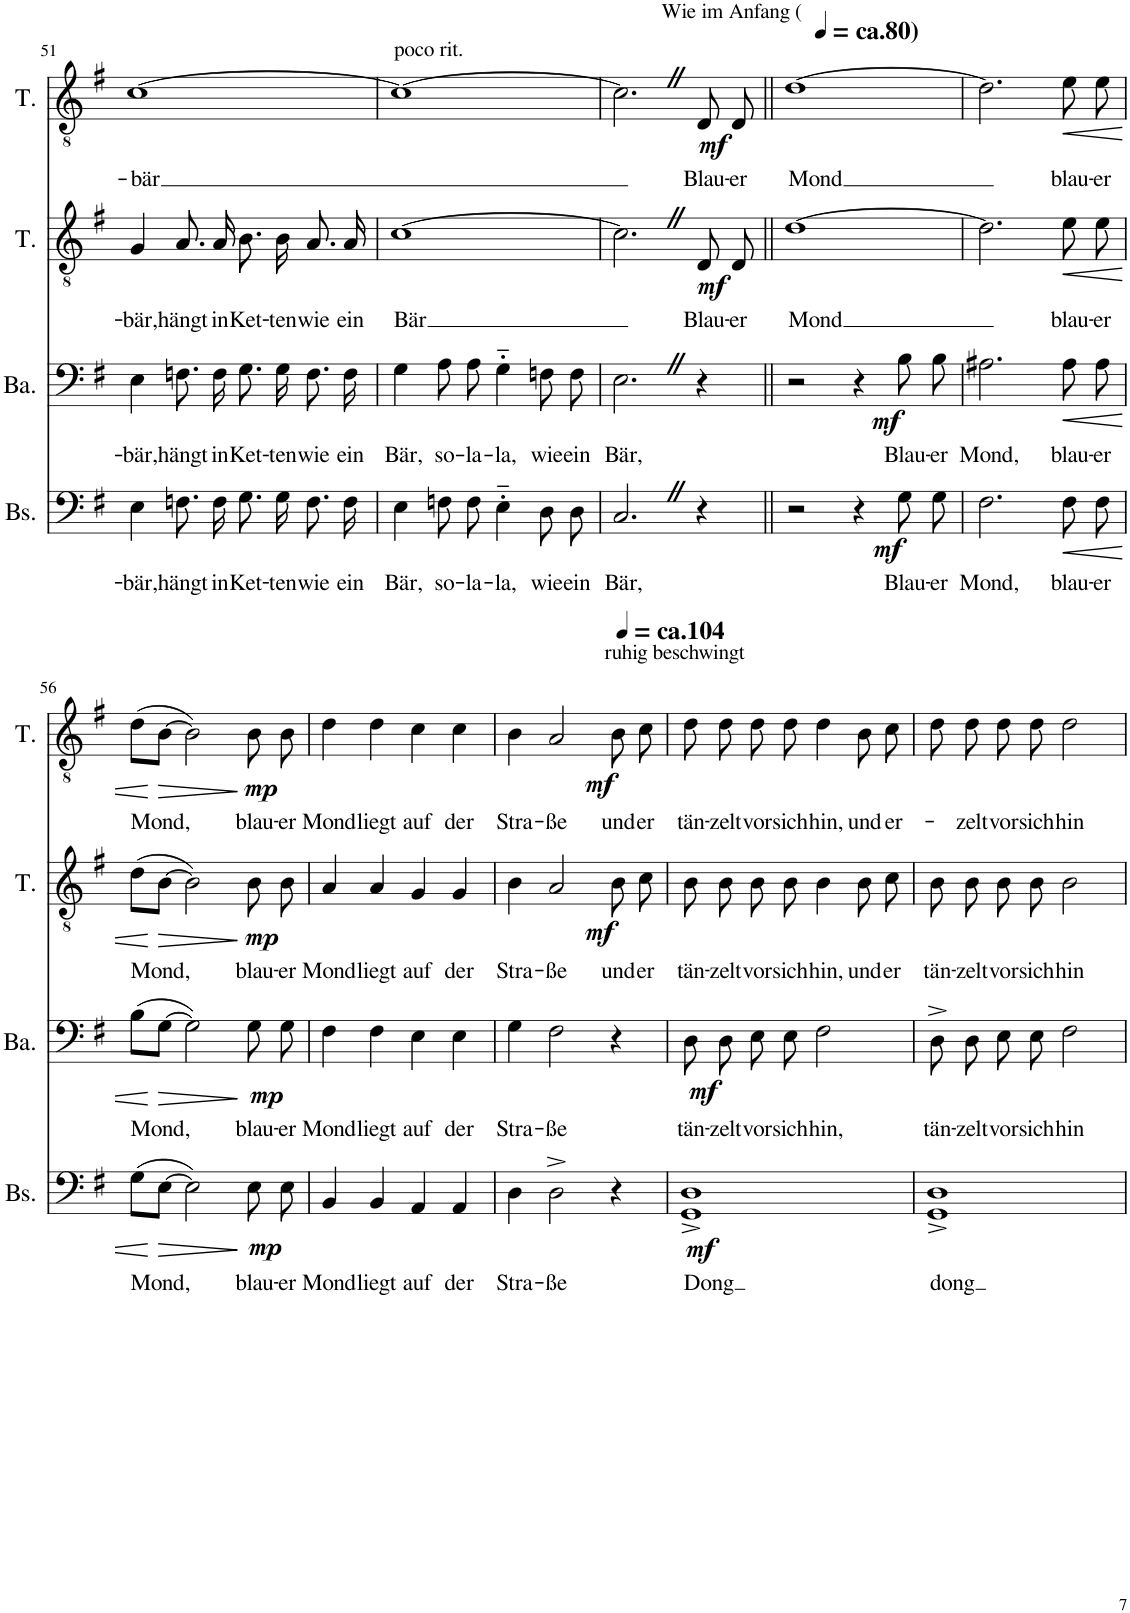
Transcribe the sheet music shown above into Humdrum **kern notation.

**kern	**text	**dynam	**kern	**text	**dynam	**kern	**text	**dynam	**kern	**text	**dynam
*part4	*part4	*part4	*part3	*part3	*part3	*part2	*part2	*part2	*part1	*part1	*part1
*staff4	*staff4	*staff4	*staff3	*staff3	*staff3	*staff2	*staff2	*staff2	*staff1	*staff1	*staff1
*I"Bas	*	*	*I"Bariton	*	*	*I"Tenor	*	*	*I"Tenor	*	*
*I'Bs.	*	*	*I'Ba.	*	*	*I'T.	*	*	*I'T.	*	*
!!LO:PB:g=z
*clefF4	*	*	*clefF4	*	*	*clefGv2	*	*	*clefGv2	*	*
*k[f#]	*	*	*k[f#]	*	*	*k[f#]	*	*	*k[f#]	*	*
*M4/4	*	*	*M4/4	*	*	*M4/4	*	*	*M4/4	*	*
=51	=51	=51	=51	=51	=51	=51	=51	=51	=51	=51	=51
!	!LO:LY:b	!	!	!LO:LY:b	!	!	!LO:LY:b	!	!	!LO:LY:b	!
4E\	bär,	.	4E\	bär,	.	4G/	bär,	.	[1c	-bär	.
!	!LO:LY:b	!	!	!LO:LY:b	!	!	!LO:LY:b	!	!	!	!
8.Fn\	hängt	.	8.Fn\	hängt	.	8.A/	hängt	.	.	.	.
!	!LO:LY:b	!	!	!LO:LY:b	!	!	!LO:LY:b	!	!	!	!
16F\	in	.	16F\	in	.	16A/	in	.	.	.	.
!	!LO:LY:b	!	!	!LO:LY:b	!	!	!LO:LY:b	!	!	!	!
8.G\	Ket-	.	8.G\	Ket-	.	8.B\	Ket-	.	.	.	.
!	!LO:LY:b	!	!	!LO:LY:b	!	!	!LO:LY:b	!	!	!	!
16G\	-ten	.	16G\	-ten	.	16B\	-ten	.	.	.	.
!	!LO:LY:b	!	!	!LO:LY:b	!	!	!LO:LY:b	!	!	!	!
8.F\	wie	.	8.F\	wie	.	8.A/	wie	.	.	.	.
!	!LO:LY:b	!	!	!LO:LY:b	!	!	!LO:LY:b	!	!	!	!
16F\	ein	.	16F\	ein	.	16A/	ein	.	.	.	.
=52	=52	=52	=52	=52	=52	=52	=52	=52	=52	=52	=52
!	!	!	!	!	!	!	!	!	!LO:TX:a:t=poco rit.	!	!
!	!LO:LY:b	!	!	!LO:LY:b	!	!	!LO:LY:b	!	!	!	!
4E\	Bär,	.	4G\	Bär,	.	[1c	Bär	.	1c_	.	.
!	!LO:LY:b	!	!	!LO:LY:b	!	!	!	!	!	!	!
8Fn\	so-	.	8A\	so-	.	.	.	.	.	.	.
!	!LO:LY:b	!	!	!LO:LY:b	!	!	!	!	!	!	!
8F\	-la-	.	8A\	-la-	.	.	.	.	.	.	.
!	!LO:LY:b	!	!	!LO:LY:b	!	!	!	!	!	!	!
4E'~\	-la,	.	4G'~\	-la,	.	.	.	.	.	.	.
!	!LO:LY:b	!	!	!LO:LY:b	!	!	!	!	!	!	!
8D\	wie	.	8Fn\	wie	.	.	.	.	.	.	.
!	!LO:LY:b	!	!	!LO:LY:b	!	!	!	!	!	!	!
8D\	ein	.	8F\	ein	.	.	.	.	.	.	.
=53	=53	=53	=53	=53	=53	=53	=53	=53	=53	=53	=53
!	!LO:LY:b	!	!	!LO:LY:b	!	!	!	!	!	!	!
2.CZ/	Bär,	.	2.EZ\	Bär,	.	2.cZ\]	.	.	2.cZ\]	.	.
!	!	!	!	!	!	!	!	!	!LO:TX:a:t=Wie im Anfang (	!	!
!	!	!	!	!	!	!	!LO:LY:b	!LO:DY:b	!	!LO:LY:b	!LO:DY:b
4r	.	.	4r	.	.	8D/	Blau-	mf	8D/	Blau-	mf
!	!	!	!	!	!	!	!LO:LY:b	!	!	!LO:LY:b	!
.	.	.	.	.	.	8D/	-er	.	8D/	-er	.
=54||	=54||	=54||	=54||	=54||	=54||	=54||	=54||	=54||	=54||	=54||	=54||
!	!	!	!	!	!	!	!	!	!LO:TX:a:B:t=ca.80)	!	!
!	!	!	!	!	!	!	!LO:LY:b	!	!	!LO:LY:b	!
2r	.	.	2r	.	.	[1d	Mond	.	[1d	Mond	.
4r	.	.	4r	.	.	.	.	.	.	.	.
!	!LO:LY:b	!LO:DY:b	!	!LO:LY:b	!LO:DY:b	!	!	!	!	!	!
8G\	Blau-	mf	8B\	Blau-	mf	.	.	.	.	.	.
!	!LO:LY:b	!	!	!LO:LY:b	!	!	!	!	!	!	!
8G\	-er	.	8B\	-er	.	.	.	.	.	.	.
=55	=55	=55	=55	=55	=55	=55	=55	=55	=55	=55	=55
!	!LO:LY:b	!	!	!LO:LY:b	!	!	!	!	!	!	!
2.F#\	Mond,	.	2.A#X\	Mond,	.	2.d\]	.	.	2.d\]	.	.
!	!LO:LY:b	!LO:HP:b	!	!LO:LY:b	!LO:HP:b	!	!LO:LY:b	!LO:HP:b	!	!LO:LY:b	!LO:HP:b
8F#\	blau-	<	8A#\	blau-	<	8e\	blau-	<	8e\	blau-	<
!	!LO:LY:b	!	!	!LO:LY:b	!	!	!LO:LY:b	!	!	!LO:LY:b	!
8F#\	-er	.	8A#\	-er	.	8e\	-er	.	8e\	-er	.
!!LO:LB:g=z
=56	=56	=56	=56	=56	=56	=56	=56	=56	=56	=56	=56
!	!LO:LY:b	!	!	!LO:LY:b	!	!	!LO:LY:b	!	!	!LO:LY:b	!
(8G\L	Mond,	.	(8B\L	Mond,	.	(8d\L	Mond,	.	(8d\L	Mond,	.
!	!	!LO:HP:n=1:b	!	!	!LO:HP:n=1:b	!	!	!LO:HP:n=1:b	!	!	!LO:HP:n=1:b
[8E\J	.	[ >	[8G\J	.	[ >	[8B\J	.	[ >	[8B\J	.	[ >
2E\])	.	.	2G\])	.	.	2B\])	.	.	2B\])	.	.
!	!LO:LY:b	!LO:DY:n=1:b	!	!LO:LY:b	!LO:DY:n=1:b	!	!LO:LY:b	!LO:DY:n=1:b	!	!LO:LY:b	!LO:DY:n=1:b
8E\	blau-	] mp	8G\	blau-	] mp	8B\	blau-	] mp	8B\	blau-	] mp
!	!LO:LY:b	!	!	!LO:LY:b	!	!	!LO:LY:b	!	!	!LO:LY:b	!
8E\	-er	.	8G\	-er	.	8B\	-er	.	8B\	-er	.
=57	=57	=57	=57	=57	=57	=57	=57	=57	=57	=57	=57
!	!LO:LY:b	!	!	!LO:LY:b	!	!	!LO:LY:b	!	!	!LO:LY:b	!
4BB/	Mond	.	4F#\	Mond	.	4A/	Mond	.	4d\	Mond	.
!	!LO:LY:b	!	!	!LO:LY:b	!	!	!LO:LY:b	!	!	!LO:LY:b	!
4BB/	liegt	.	4F#\	liegt	.	4A/	liegt	.	4d\	liegt	.
!	!LO:LY:b	!	!	!LO:LY:b	!	!	!LO:LY:b	!	!	!LO:LY:b	!
4AA/	auf	.	4E\	auf	.	4G/	auf	.	4c\	auf	.
!	!LO:LY:b	!	!	!LO:LY:b	!	!	!LO:LY:b	!	!	!LO:LY:b	!
4AA/	der	.	4E\	der	.	4G/	der	.	4c\	der	.
=58	=58	=58	=58	=58	=58	=58	=58	=58	=58	=58	=58
!	!LO:LY:b	!	!	!LO:LY:b	!	!	!LO:LY:b	!	!	!LO:LY:b	!
4D\	Stra-	.	4G\	Stra-	.	4B\	Stra-	.	4B\	Stra-	.
!	!LO:LY:b	!	!	!LO:LY:b	!	!	!LO:LY:b	!	!	!LO:LY:b	!
2D^\	-ße	.	2F#\	-ße	.	2A/	-ße	.	2A/	-ße	.
!	!	!	!	!	!	!	!	!	!LO:TX:a:t=ruhig beschwingt	!	!
!	!	!	!	!	!	!	!	!	!LO:TX:a:B:t=ca.104	!	!
!	!	!LO:DY:b	!	!	!LO:DY:b	!	!LO:LY:b	!LO:DY:b	!	!LO:LY:b	!LO:DY:b
4r	.	mf	4r	.	mf	8B\	und	mf	8B\	und	mf
!	!	!	!	!	!	!	!LO:LY:b	!	!	!LO:LY:b	!
.	.	.	.	.	.	8c\	er	.	8c\	er	.
=59	=59	=59	=59	=59	=59	=59	=59	=59	=59	=59	=59
!	!LO:LY:b	!	!	!LO:LY:b	!	!	!LO:LY:b	!	!	!LO:LY:b	!
1GG^ 1D^	Dong	.	8D\	tän-	.	8B\	tän-	.	8d\	tän-	.
!	!	!	!	!LO:LY:b	!	!	!LO:LY:b	!	!	!LO:LY:b	!
.	.	.	8D\	-zelt	.	8B\	-zelt	.	8d\	-zelt	.
!	!	!	!	!LO:LY:b	!	!	!LO:LY:b	!	!	!LO:LY:b	!
.	.	.	8E\	vor	.	8B\	vor	.	8d\	vor	.
!	!	!	!	!LO:LY:b	!	!	!LO:LY:b	!	!	!LO:LY:b	!
.	.	.	8E\	sich	.	8B\	sich	.	8d\	sich	.
!	!	!	!	!LO:LY:b	!	!	!LO:LY:b	!	!	!LO:LY:b	!
.	.	.	2F#\	hin,	.	4B\	hin,	.	4d\	hin,	.
!	!	!	!	!	!	!	!LO:LY:b	!	!	!LO:LY:b	!
.	.	.	.	.	.	8B\	und	.	8B\	und	.
!	!	!	!	!	!	!	!LO:LY:b	!	!	!LO:LY:b	!
.	.	.	.	.	.	8c\	er	.	8c\	er-	.
=60	=60	=60	=60	=60	=60	=60	=60	=60	=60	=60	=60
!	!LO:LY:b	!	!	!LO:LY:b	!	!	!LO:LY:b	!	!	!	!
1GG^ 1D^	dong	.	8D^\	tän-	.	8B\	tän-	.	8d\	.	.
!	!	!	!	!LO:LY:b	!	!	!LO:LY:b	!	!	!LO:LY:b	!
.	.	.	8D\	-zelt	.	8B\	-zelt	.	8d\	-zelt	.
!	!	!	!	!LO:LY:b	!	!	!LO:LY:b	!	!	!LO:LY:b	!
.	.	.	8E\	vor	.	8B\	vor	.	8d\	vor	.
!	!	!	!	!LO:LY:b	!	!	!LO:LY:b	!	!	!LO:LY:b	!
.	.	.	8E\	sich	.	8B\	sich	.	8d\	sich	.
!	!	!	!	!LO:LY:b	!	!	!LO:LY:b	!	!	!LO:LY:b	!
.	.	.	2F#\	hin	.	2B\	hin	.	2d\	hin	.
=	=	=	=	=	=	=	=	=	=	=	=
*-	*-	*-	*-	*-	*-	*-	*-	*-	*-	*-	*-
